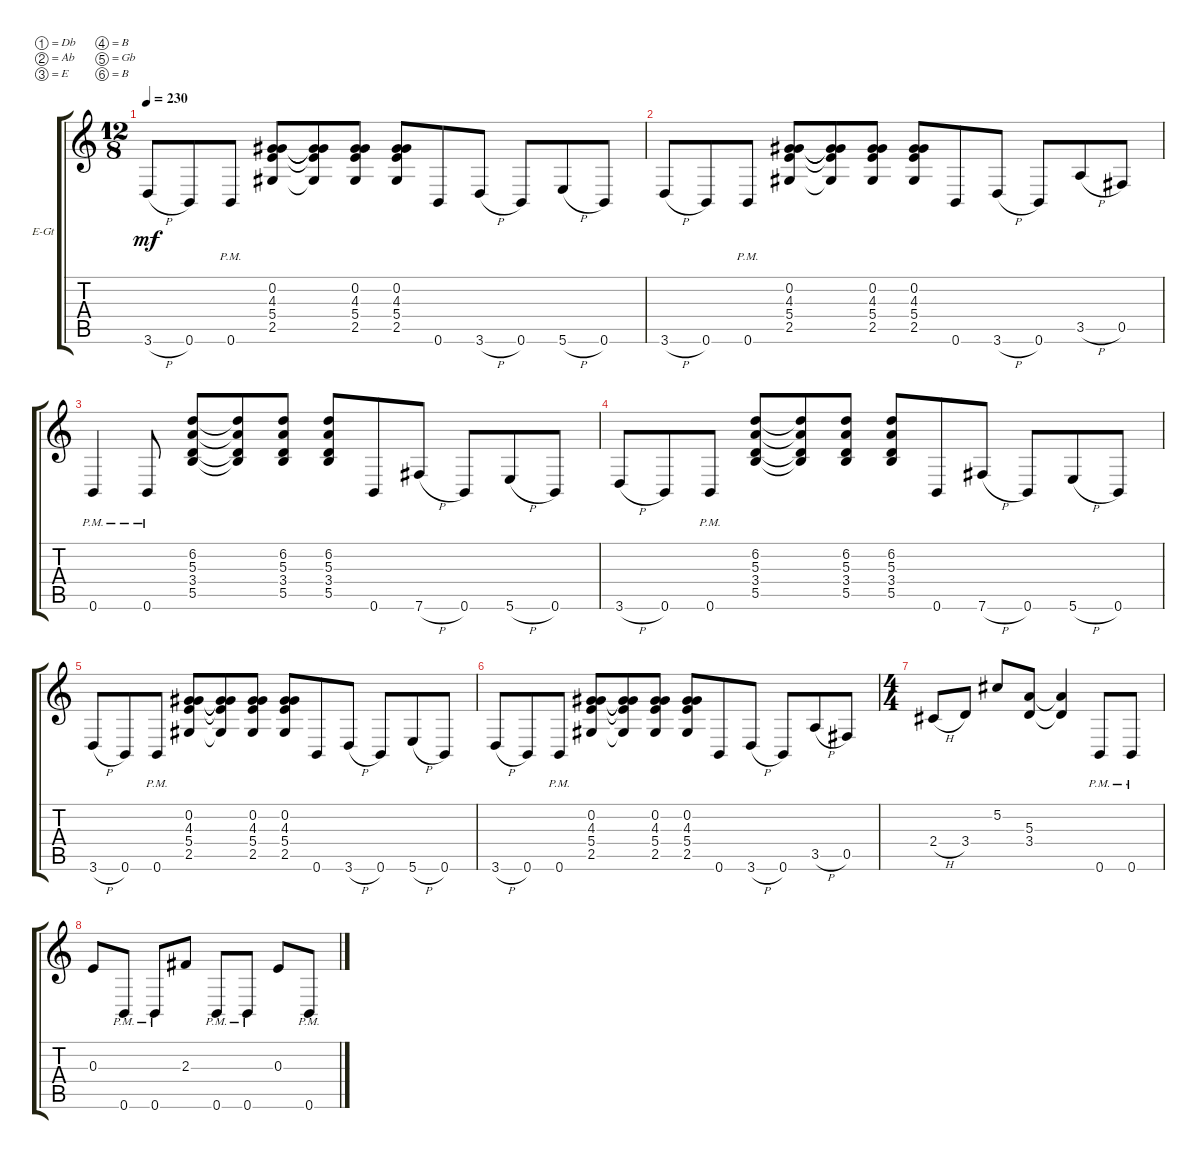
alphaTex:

\bracketExtendMode groupsimilarinstruments
\firstSystemTrackNameOrientation horizontal
\otherSystemsTrackNameOrientation horizontal
\track ("Electric Guitar 2" "E-Gt") {instrument distortionguitar}
\staff {score tabs}
\tuning (Db4 Ab3 E3 B2 Gb2 B1)
\ts (12 8)
\tempo 230
\clef g2
\ks c
3.6{h}.8{dy mf} 0.6.8 0.6{pm}.8 (5.4 4.3 0.2 2.5).8 (5.4{t} 4.3{t} 0.2{t} 2.5{t}).8 (5.4 4.3 0.2 2.5).8 (5.4 4.3 0.2 2.5).8 0.6.8 3.6{h}.8 0.6.8 5.6{h}.8 0.6.8 |
3.6{h}.8 0.6.8 0.6{pm}.8 (5.4 4.3 0.2 2.5).8 (5.4{t} 4.3{t} 0.2{t} 2.5{t}).8 (5.4 4.3 0.2 2.5).8 (5.4 4.3 0.2 2.5).8 0.6.8 3.6{h}.8 0.6.8 3.5{h}.8 0.5.8 |
0.6{pm}.4 0.6{pm}.8 (3.4 5.3 6.2 5.5).8 (3.4{t} 5.3{t} 6.2{t} 5.5{t}).8 (3.4 5.3 6.2 5.5).8 (3.4 5.3 6.2 5.5).8 0.6.8 7.6{h}.8 0.6.8 5.6{h}.8 0.6.8 |
3.6{h}.8 0.6.8 0.6{pm}.8 (3.4 5.3 6.2 5.5).8 (3.4{t} 5.3{t} 6.2{t} 5.5{t}).8 (3.4 5.3 6.2 5.5).8 (3.4 5.3 6.2 5.5).8 0.6.8 7.6{h}.8 0.6.8 5.6{h}.8 0.6.8 |
3.6{h}.8 0.6.8 0.6{pm}.8 (5.4 4.3 0.2 2.5).8 (5.4{t} 4.3{t} 0.2{t} 2.5{t}).8 (5.4 4.3 0.2 2.5).8 (5.4 4.3 0.2 2.5).8 0.6.8 3.6{h}.8 0.6.8 5.6{h}.8 0.6.8 |
3.6{h}.8 0.6.8 0.6{pm}.8 (5.4 4.3 0.2 2.5).8 (5.4{t} 4.3{t} 0.2{t} 2.5{t}).8 (5.4 4.3 0.2 2.5).8 (5.4 4.3 0.2 2.5).8 0.6.8 3.6{h}.8 0.6.8 3.5{h}.8 0.5.8 |
\ts (4 4)
2.4{h}.8 3.4.8 5.2.8 (3.4 5.3).8 (3.4{t} 5.3{t}).4 0.6{pm}.8 0.6{pm}.8 |
0.3.8 0.6{pm}.8 0.6{pm}.8 2.3.8 0.6{pm}.8 0.6{pm}.8 0.3.8 0.6{pm}.8
